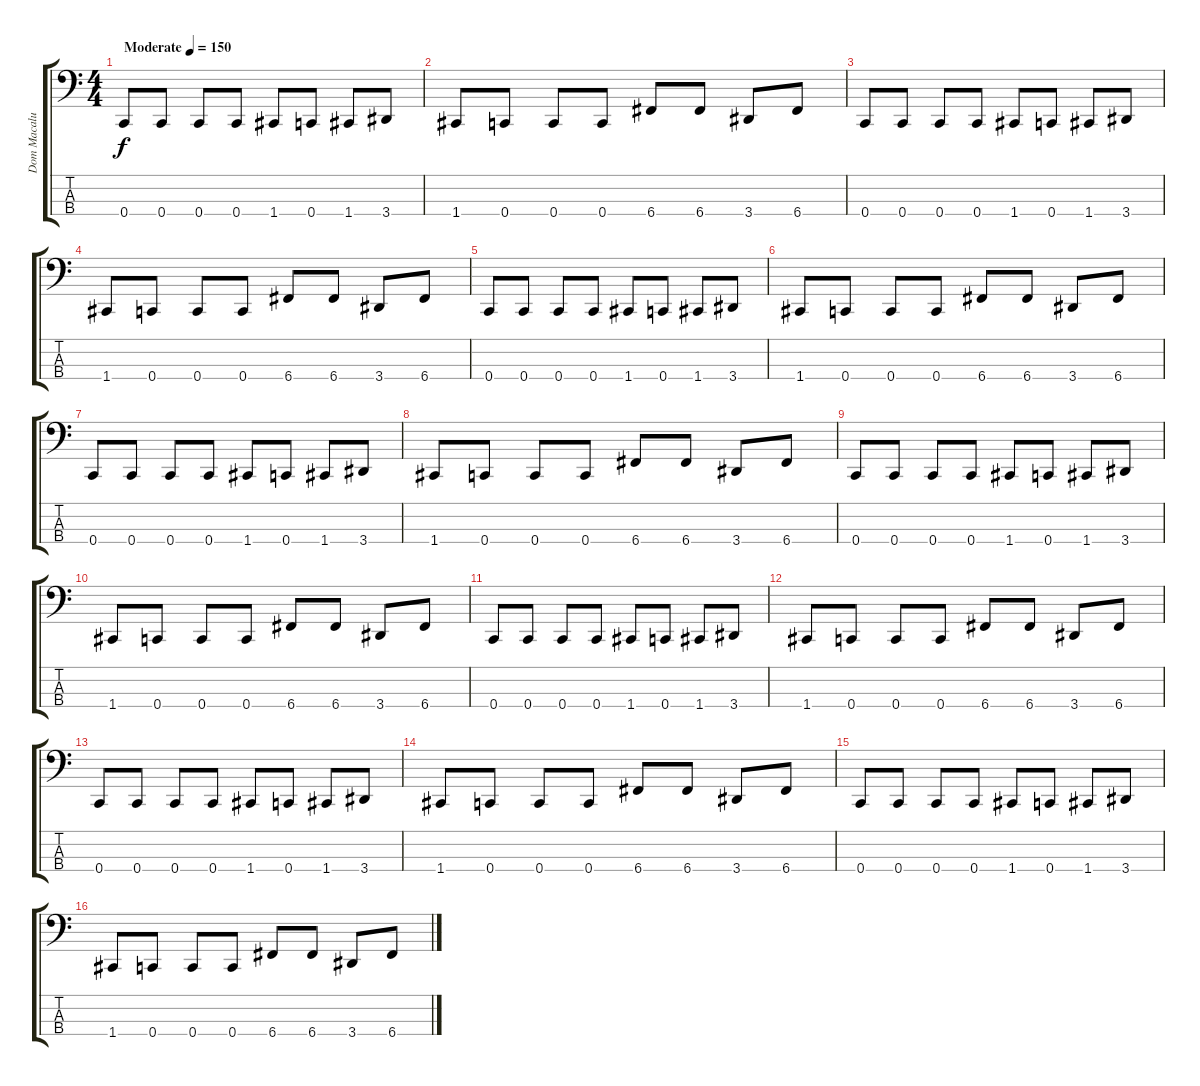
\track ("Dom Macaluso" "Dom Macalu") {instrument electricbasspick}
\staff {score tabs}
\tuning (F2 C2 G1 C1) {hide}
\ts (4 4)
\tempo (150 "Moderate")
\clef f4
\ks c
0.4.8{dy f instrument electricbasspick} 0.4.8 0.4.8 0.4.8 1.4.8 0.4.8 1.4.8 3.4.8 |
1.4.8 0.4.8 0.4.8 0.4.8 6.4.8 6.4.8 3.4.8 6.4.8 |
0.4.8 0.4.8 0.4.8 0.4.8 1.4.8 0.4.8 1.4.8 3.4.8 |
1.4.8 0.4.8 0.4.8 0.4.8 6.4.8 6.4.8 3.4.8 6.4.8 |
0.4.8 0.4.8 0.4.8 0.4.8 1.4.8 0.4.8 1.4.8 3.4.8 |
1.4.8 0.4.8 0.4.8 0.4.8 6.4.8 6.4.8 3.4.8 6.4.8 |
0.4.8 0.4.8 0.4.8 0.4.8 1.4.8 0.4.8 1.4.8 3.4.8 |
1.4.8 0.4.8 0.4.8 0.4.8 6.4.8 6.4.8 3.4.8 6.4.8 |
0.4.8 0.4.8 0.4.8 0.4.8 1.4.8 0.4.8 1.4.8 3.4.8 |
1.4.8 0.4.8 0.4.8 0.4.8 6.4.8 6.4.8 3.4.8 6.4.8 |
0.4.8 0.4.8 0.4.8 0.4.8 1.4.8 0.4.8 1.4.8 3.4.8 |
1.4.8 0.4.8 0.4.8 0.4.8 6.4.8 6.4.8 3.4.8 6.4.8 |
0.4.8 0.4.8 0.4.8 0.4.8 1.4.8 0.4.8 1.4.8 3.4.8 |
1.4.8 0.4.8 0.4.8 0.4.8 6.4.8 6.4.8 3.4.8 6.4.8 |
0.4.8 0.4.8 0.4.8 0.4.8 1.4.8 0.4.8 1.4.8 3.4.8 |
1.4.8 0.4.8 0.4.8 0.4.8 6.4.8 6.4.8 3.4.8 6.4.8
